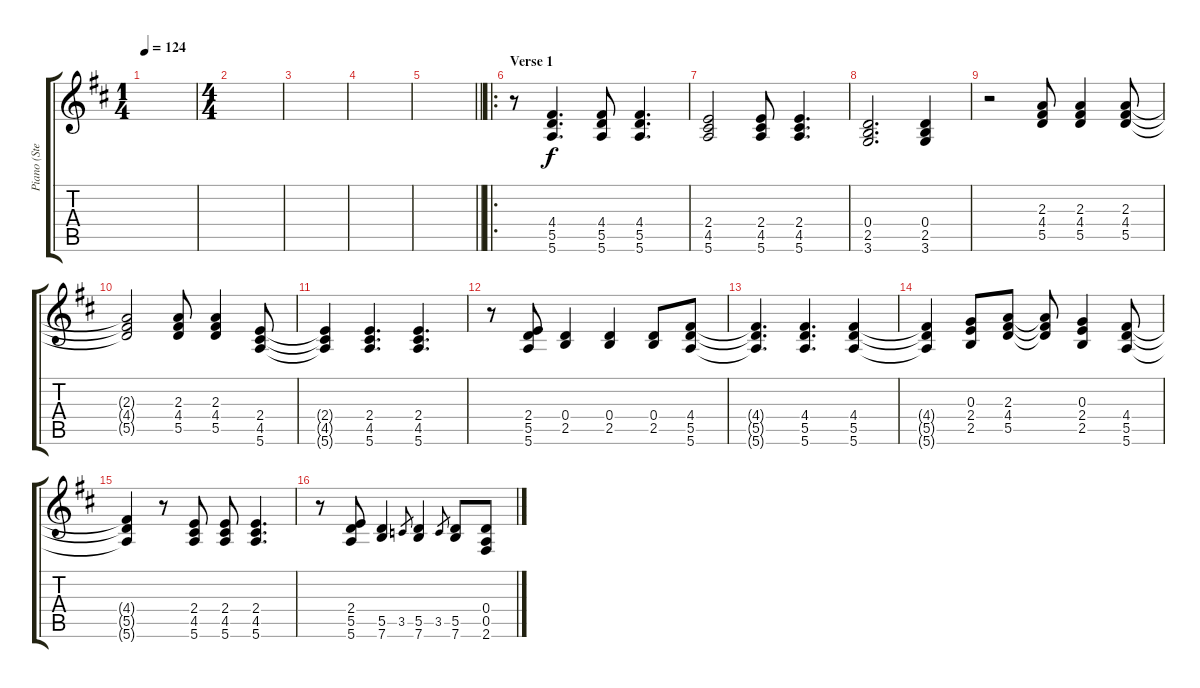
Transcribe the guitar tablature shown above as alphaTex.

\track ("Piano (Stewart)" "Piano (Ste") {instrument acousticgrandpiano}
\staff {score tabs}
\tuning (E5 B4 G4 D4 A3 E3) {hide}
\ts (1 4)
\tempo 124
\clef g2
\ks d
|
\ts (4 4)
|
|
|
\barLineRight lightlight
|
\ro
\section ("" "Verse 1")
r.8 (4.4 5.5 5.6).4{d} (4.4 5.5 5.6).8 (4.4 5.5 5.6).4{d} |
(2.4 4.5 5.6).2 (2.4 4.5 5.6).8 (2.4 4.5 5.6).4{d} |
(0.4 2.5 3.6).2{d} (0.4 2.5 3.6).4 |
r.2 (2.3 4.4 5.5).8 (2.3 4.4 5.5).4 (2.3 4.4 5.5).8 |
(2.3{t} 4.4{t} 5.5{t}).2 (2.3 4.4 5.5).8 (2.3 4.4 5.5).4 (2.4 4.5 5.6).8 |
(2.4{t} 4.5{t} 5.6{t}).4 (2.4 4.5 5.6).4{d} (2.4 4.5 5.6).4{d} |
r.8 (2.4 5.5 5.6).8 (0.4 2.5).4 (0.4 2.5).4 (0.4 2.5).8 (4.4 5.5 5.6).8 |
(4.4{t} 5.5{t} 5.6{t}).4{d} (4.4 5.5 5.6).4{d} (4.4 5.5 5.6).4 |
(4.4{t} 5.5{t} 5.6{t}).4 (0.3 2.4 2.5).8 (2.3 4.4 5.5).8 (2.3{t} 4.4{t} 5.5{t}).8 (0.3 2.4 2.5).4 (4.4 5.5 5.6).8 |
(4.4{t} 5.5{t} 5.6{t}).4 r.8 (2.4 4.5 5.6).8 (2.4 4.5 5.6).8 (2.4 4.5 5.6).4{d} |
r.8 (2.4 5.5 5.6).8 (5.5 7.6).4 3.5.8{gr} (5.5 7.6).4 3.5.8{gr} (5.5 7.6).8 (0.4 0.5 2.6).8
